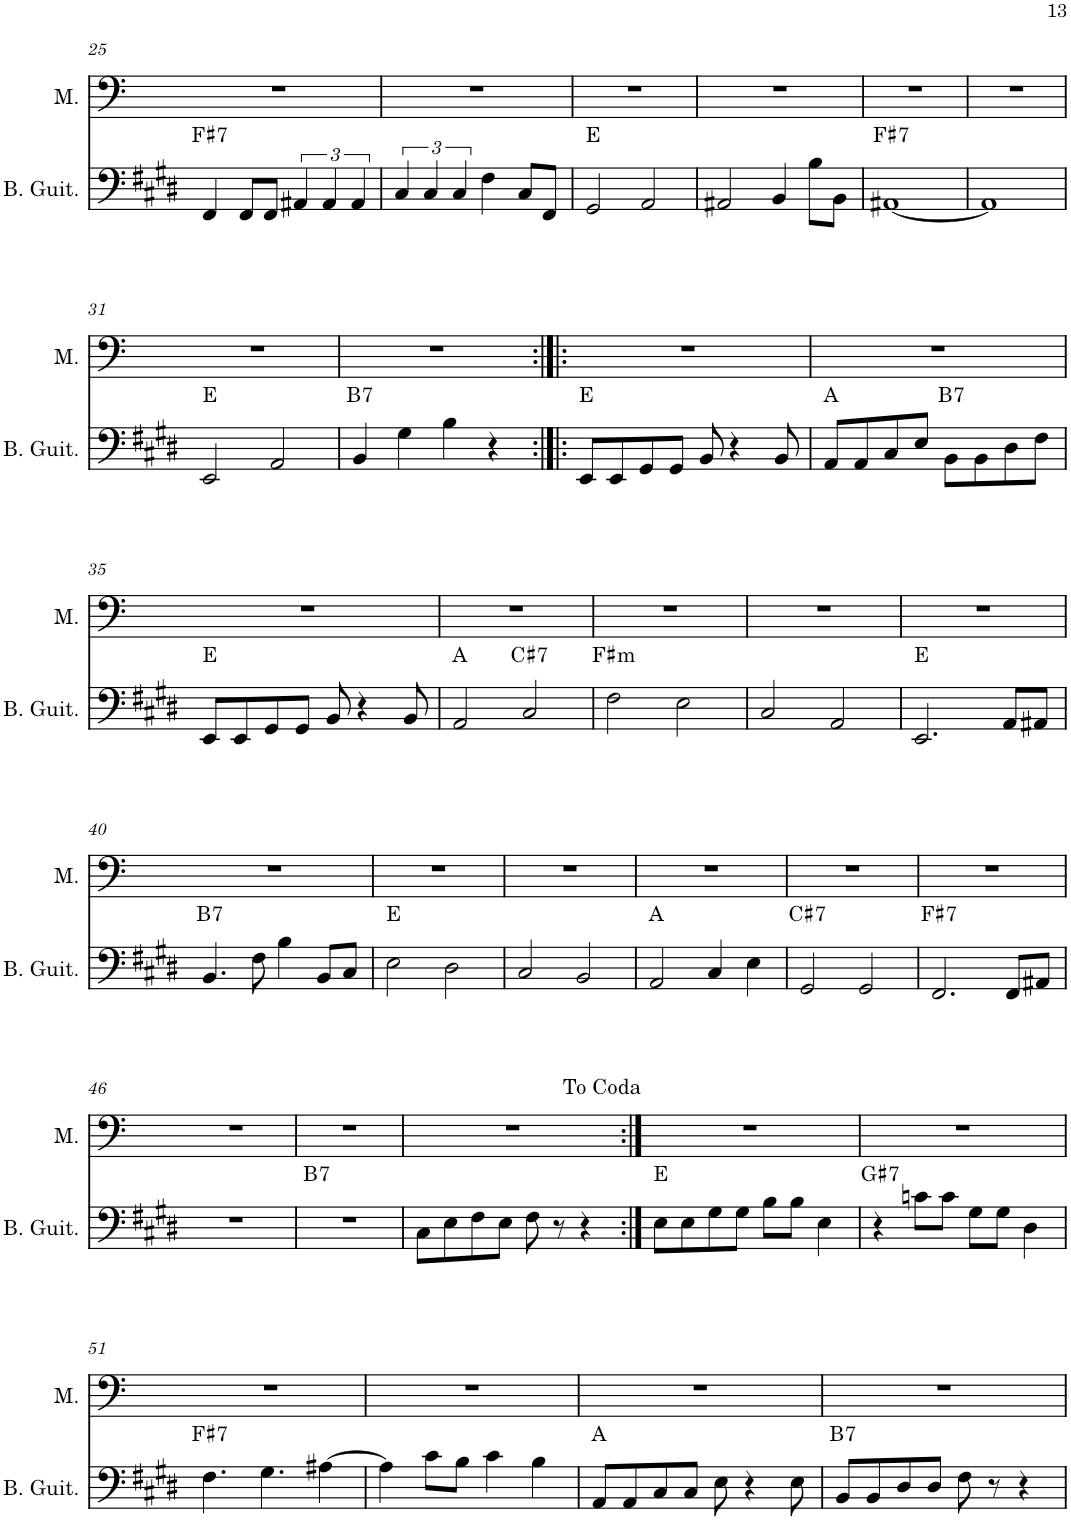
**kern	**harte	**kern
*part2	*part2	*part1
*staff2	*	*staff1
*I"Bass Guitar	*	*I"Men
*I'B. Guit.	*	*I'M.
!!LO:PB:g=z
*clefF4	*	*clefF4
*Trd7c12	*	*
*k[f#c#g#d#]	*	*k[]
*M4/4	*	*M4/4
=25	=25	=25
!	!LO:H:kt=7	!
4FF#/	F#:7	1r
8FF#/L	.	.
8FF#/J	.	.
6AA#X/	.	.
6AA#/	.	.
6AA#/	.	.
=26	=26	=26
6C#/	.	1r
6C#/	.	.
6C#/	.	.
4F#\	.	.
8C#/L	.	.
8FF#/J	.	.
=27	=27	=27
2GG#/	E:maj	1r
2AA/	.	.
=28	=28	=28
2AA#X/	.	1r
4BB/	.	.
8B\L	.	.
8BB\J	.	.
=29	=29	=29
!	!LO:H:kt=7	!
[1AA#X	F#:7	1r
=30	=30	=30
1AA#]	.	1r
!!LO:LB:g=z
=31	=31	=31
2EE/	E:maj	1r
2AA/	.	.
=32	=32	=32
!	!LO:H:kt=7	!
4BB/	B:7	1r
4G#\	.	.
4B\	.	.
4r	.	.
=33:|!|:	=33:|!|:	=33:|!|:
8EE/L	E:maj	1r
8EE/	.	.
8GG#/	.	.
8GG#/J	.	.
8BB/	.	.
4r	.	.
8BB/	.	.
=34	=34	=34
8AA/L	A:maj	1r
8AA/	.	.
8C#/	.	.
8E/J	.	.
!	!LO:H:kt=7	!
8BB\L	B:7	.
8BB\	.	.
8D#\	.	.
8F#\J	.	.
!!LO:LB:g=z
=35	=35	=35
8EE/L	E:maj	1r
8EE/	.	.
8GG#/	.	.
8GG#/J	.	.
8BB/	.	.
4r	.	.
8BB/	.	.
=36	=36	=36
2AA/	A:maj	1r
!	!LO:H:kt=7	!
2C#/	C#:7	.
=37	=37	=37
!	!LO:H:kt=m	!
2F#\	F#:min	1r
2E\	.	.
=38	=38	=38
2C#/	.	1r
2AA/	.	.
=39	=39	=39
2.EE/	E:maj	1r
8AA/L	.	.
8AA#X/J	.	.
!!LO:LB:g=z
=40	=40	=40
!	!LO:H:kt=7	!
4.BB/	B:7	1r
8F#\	.	.
4B\	.	.
8BB/L	.	.
8C#/J	.	.
=41	=41	=41
2E\	E:maj	1r
2D#\	.	.
=42	=42	=42
2C#/	.	1r
2BB/	.	.
=43	=43	=43
2AA/	A:maj	1r
4C#/	.	.
4E\	.	.
=44	=44	=44
!	!LO:H:kt=7	!
2GG#/	C#:7	1r
2GG#/	.	.
=45	=45	=45
!	!LO:H:kt=7	!
2.FF#/	F#:7	1r
8FF#/L	.	.
8AA#X/J	.	.
!!LO:LB:g=z
=46	=46	=46
1r	.	1r
=47	=47	=47
!	!LO:H:kt=7	!
1r	B:7	1r
=48	=48	=48
8C#\L	.	1r
8E\	.	.
8F#\	.	.
8E\J	.	.
8F#\	.	.
8r	.	.
4r	.	.
=49:|!	=49:|!	=49:|!
8E\L	E:maj	1r
8E\	.	.
8G#\	.	.
8G#\J	.	.
8B\L	.	.
8B\J	.	.
4E\	.	.
=50	=50	=50
!	!LO:H:kt=7	!
4r	G#:7	1r
8cn\L	.	.
8c\J	.	.
8G#\L	.	.
8G#\J	.	.
4D#\	.	.
!!LO:LB:g=z
=51	=51	=51
!	!LO:H:kt=7	!
4.F#\	F#:7	1r
4.G#\	.	.
[4A#X\	.	.
=52	=52	=52
4A#\]	.	1r
8c#\L	.	.
8B\J	.	.
4c#\	.	.
4B\	.	.
=53	=53	=53
8AA/L	A:maj	1r
8AA/	.	.
8C#/	.	.
8C#/J	.	.
8E\	.	.
4r	.	.
8E\	.	.
=54	=54	=54
!	!LO:H:kt=7	!
8BB/L	B:7	1r
8BB/	.	.
8D#/	.	.
8D#/J	.	.
8F#\	.	.
8r	.	.
4r	.	.
=	=	=
*-	*-	*-
